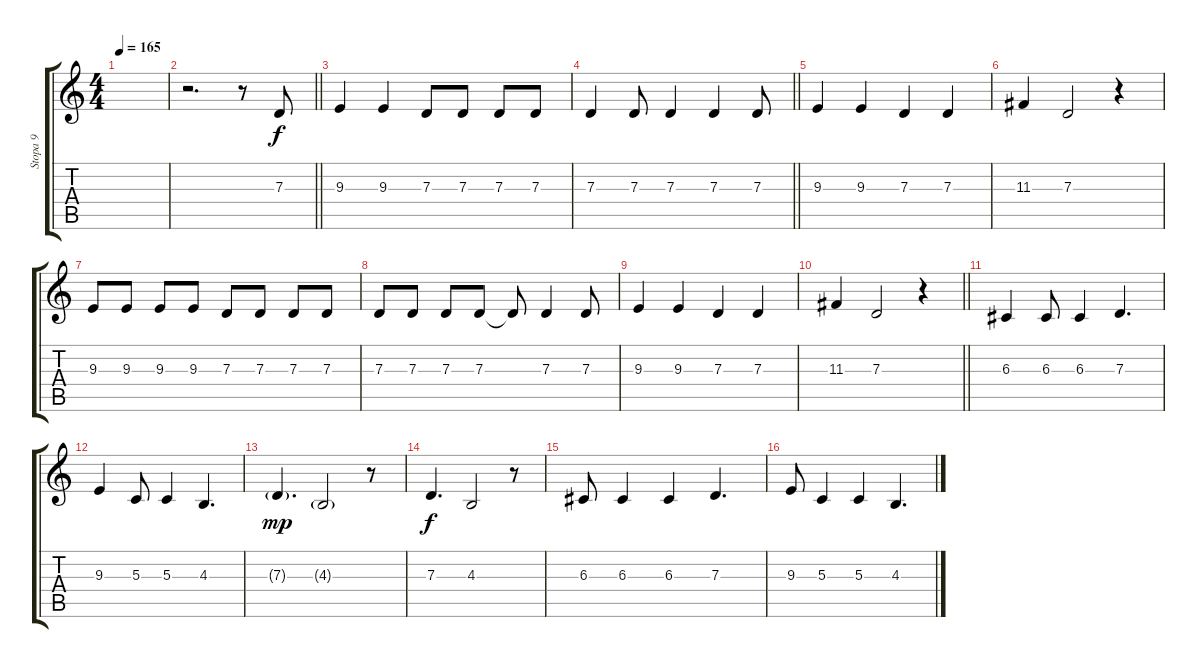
\track ("Stopa 9" "Stopa 9") {instrument piccolo}
\staff {score tabs}
\tuning (E4 B3 G3 D3 A2 E2) {hide}
\ts (4 4)
\tempo 165
\clef g2
\ks c
|
\barLineRight lightlight
r.2{d} r.8 7.3.8 |
\section ("" "")
9.3.4 9.3.4 7.3.8 7.3.8 7.3.8 7.3.8 |
\barLineRight lightlight
7.3.4 7.3.8 7.3.4 7.3.4 7.3.8 |
9.3.4 9.3.4 7.3.4 7.3.4 |
11.3.4 7.3.2 r.4 |
9.3.8 9.3.8 9.3.8 9.3.8 7.3.8 7.3.8 7.3.8 7.3.8 |
7.3.8 7.3.8 7.3.8 7.3.8 7.3{t}.8 7.3.4 7.3.8 |
9.3.4 9.3.4 7.3.4 7.3.4 |
\barLineRight lightlight
11.3.4 7.3.2 r.4 |
6.3.4 6.3.8 6.3.4 7.3.4{d} |
9.3.4 5.3.8 5.3.4 4.3.4{d} |
7.3{g}.4{d dy mp} 4.3{g}.2 r.8 |
7.3.4{d dy f} 4.3.2 r.8 |
6.3.8 6.3.4 6.3.4 7.3.4{d} |
9.3.8 5.3.4 5.3.4 4.3.4{d}
